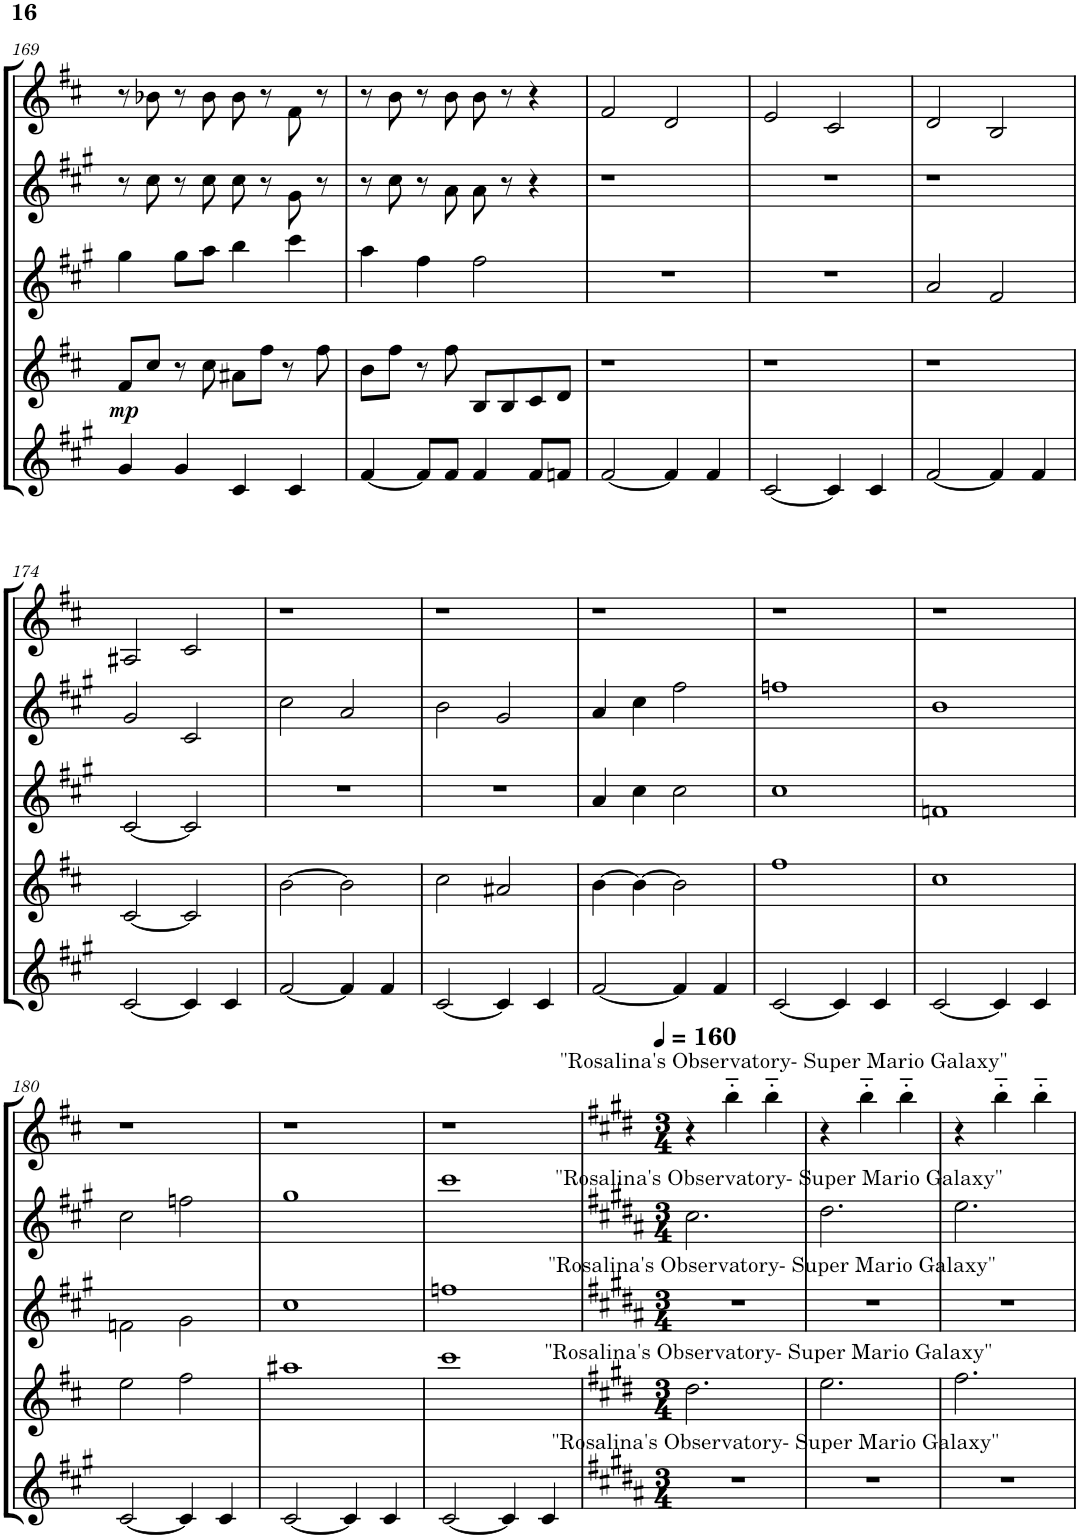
**kern	**kern	**dynam	**kern	**kern	**kern
*part5	*part4	*part4	*part3	*part2	*part1
*staff5	*staff4	*staff4	*staff3	*staff2	*staff1
*I"Baritone Saxophone	*I"Tenor Saxophone	*	*I"Alto Saxophone	*I"Alto Saxophone	*I"Soprano Saxophone
*I'Bar Sax	*I'T Sax	*	*I'A Sax	*I'A Sax	*I'S Sax
!!LO:PB:g=z
*clefG2	*clefG2	*	*clefG2	*clefG2	*clefG2
*Trd12c21	*Trd8c14	*	*Trd5c9	*Trd5c9	*Trd1c2
*k[f#c#g#]	*k[f#c#]	*	*k[f#c#g#]	*k[f#c#g#]	*k[f#c#]
*M4/4	*M4/4	*	*M4/4	*M4/4	*M4/4
=169	=169	=169	=169	=169	=169
!	!	!LO:DY:b	!	!	!
4g#/	8f#/L	mp	4gg#\	8r	8r
.	8cc#/J	.	.	8cc#\	8b-X\
4g#/	8r	.	8gg#\L	8r	8r
.	8cc#\	.	8aa\J	8cc#\	8b-\
4c#/	8a#X\L	.	4bb\	8cc#\	8b-\
.	8ff#\J	.	.	8r	8r
4c#/	8r	.	4ccc#\	8g#\	8f#\
.	8ff#\	.	.	8r	8r
=170	=170	=170	=170	=170	=170
[4f#/	8b\L	.	4aa\	8r	8r
.	8ff#\J	.	.	8cc#\	8b\
8f#/L]	8r	.	4ff#\	8r	8r
8f#/J	8ff#\	.	.	8a\	8b\
4f#/	8B/L	.	2ff#\	8a\	8b\
.	8B/	.	.	8r	8r
8f#/L	8c#/	.	.	4r	4r
8fn/J	8d/J	.	.	.	.
=171	=171	=171	=171	=171	=171
[2f#/	1r	.	1r	1r	2f#/
4f#/]	.	.	.	.	2d/
4f#/	.	.	.	.	.
=172	=172	=172	=172	=172	=172
[2c#/	1r	.	1r	1r	2e/
4c#/]	.	.	.	.	2c#/
4c#/	.	.	.	.	.
=173	=173	=173	=173	=173	=173
[2f#/	1r	.	2a/	1r	2d/
4f#/]	.	.	2f#/	.	2B/
4f#/	.	.	.	.	.
!!LO:LB:g=z
=174	=174	=174	=174	=174	=174
[2c#/	[2c#/	.	[2c#/	2g#/	2A#X/
4c#/]	2c#/]	.	2c#/]	2c#/	2c#/
4c#/	.	.	.	.	.
=175	=175	=175	=175	=175	=175
[2f#/	[2b\	.	1r	2cc#\	1r
4f#/]	2b\]	.	.	2a/	.
4f#/	.	.	.	.	.
=176	=176	=176	=176	=176	=176
[2c#/	2cc#\	.	1r	2b\	1r
4c#/]	2a#X/	.	.	2g#/	.
4c#/	.	.	.	.	.
=177	=177	=177	=177	=177	=177
[2f#/	[4b\	.	4a/	4a/	1r
.	4b\_	.	4cc#\	4cc#\	.
4f#/]	2b\]	.	2cc#\	2ff#\	.
4f#/	.	.	.	.	.
=178	=178	=178	=178	=178	=178
[2c#/	1ff#	.	1cc#	1ffn	1r
4c#/]	.	.	.	.	.
4c#/	.	.	.	.	.
=179	=179	=179	=179	=179	=179
[2c#/	1cc#	.	1fn	1b	1r
4c#/]	.	.	.	.	.
4c#/	.	.	.	.	.
!!LO:LB:g=z
=180	=180	=180	=180	=180	=180
[2c#/	2ee\	.	2fn\	2cc#\	1r
4c#/]	2ff#\	.	2g#\	2ffn\	.
4c#/	.	.	.	.	.
=181	=181	=181	=181	=181	=181
[2c#/	1aa#X	.	1cc#	1gg#	1r
4c#/]	.	.	.	.	.
4c#/	.	.	.	.	.
=182	=182	=182	=182	=182	=182
[2c#/	1ccc#	.	1ffn	1ccc#	1r
4c#/]	.	.	.	.	.
4c#/	.	.	.	.	.
=183	=183	=183	=183	=183	=183
*k[f#c#g#d#a#]	*k[f#c#g#d#]	*	*k[f#c#g#d#a#]	*k[f#c#g#d#a#]	*k[f#c#g#d#]
*M3/4	*M3/4	*	*M3/4	*M3/4	*M3/4
*	*	*	*	*	*MM160
!	!	!	!	!	!LO:TX:a:t="Rosalina's Observatory- Super Mario Galaxy"
!	!	!	!	!LO:TX:a:t="Rosalina's Observatory- Super Mario Galaxy"	!
!	!	!	!LO:TX:a:t="Rosalina's Observatory- Super Mario Galaxy"	!	!
!	!LO:TX:a:t="Rosalina's Observatory- Super Mario Galaxy"	!	!	!	!
!LO:TX:a:t="Rosalina's Observatory- Super Mario Galaxy"	!	!	!	!	!
2.r	2.dd#\	.	2.r	2.cc#\	4r
.	.	.	.	.	4bb'~\
.	.	.	.	.	4bb'~\
=184	=184	=184	=184	=184	=184
2.r	2.ee\	.	2.r	2.dd#\	4r
.	.	.	.	.	4bb'~\
.	.	.	.	.	4bb'~\
=185	=185	=185	=185	=185	=185
2.r	2.ff#\	.	2.r	2.ee\	4r
.	.	.	.	.	4bb'~\
.	.	.	.	.	4bb'~\
=	=	=	=	=	=
*-	*-	*-	*-	*-	*-
